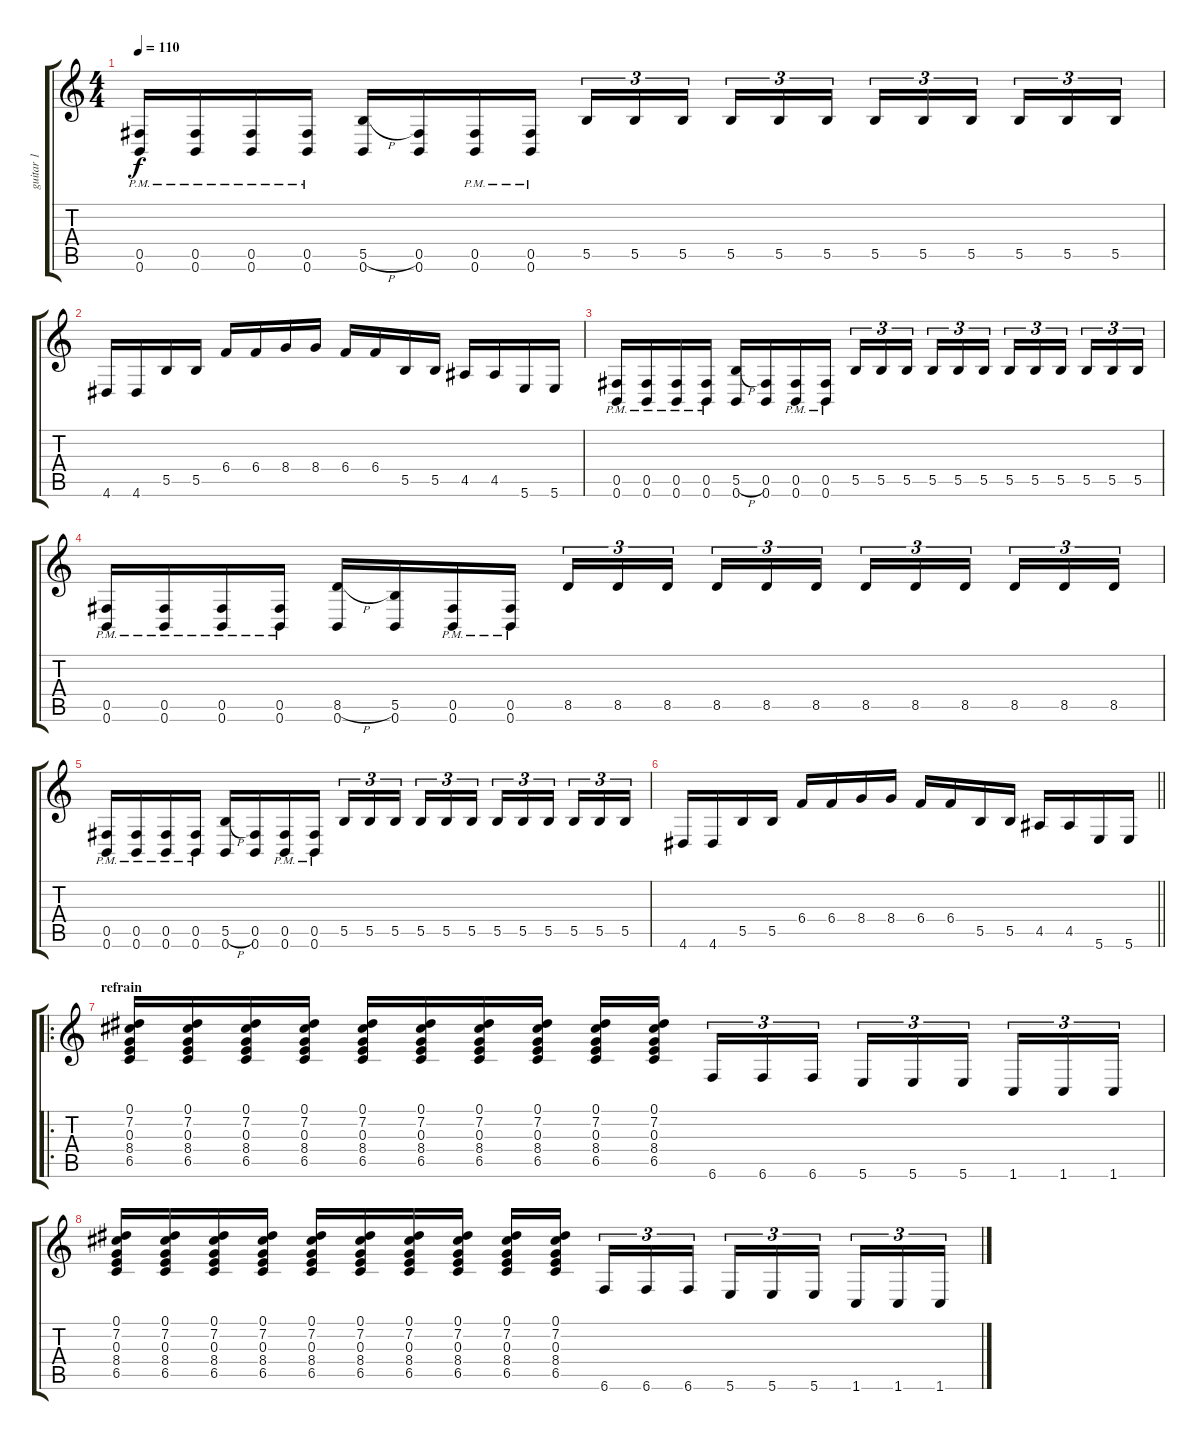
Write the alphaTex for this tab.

\track ("guitar 1" "guitar 1") {instrument distortionguitar}
\staff {score tabs}
\tuning (Db4 Ab3 E3 B2 Gb2 B1) {hide}
\ts (4 4)
\tempo 110
\clef g2
\ks c
(0.5{pm} 0.6{pm}).16{dy f} (0.5{pm} 0.6{pm}).16 (0.5{pm} 0.6{pm}).16 (0.5{pm} 0.6{pm}).16 (5.5{h} 0.6).16 (0.5 0.6).16 (0.5{pm} 0.6{pm}).16 (0.5{pm} 0.6{pm}).16 5.5.16{tu (3 2)} 5.5.16{tu (3 2)} 5.5.16{tu (3 2) beam splitsecondary} 5.5.16{tu (3 2)} 5.5.16{tu (3 2)} 5.5.16{tu (3 2)} 5.5.16{tu (3 2)} 5.5.16{tu (3 2)} 5.5.16{tu (3 2) beam splitsecondary} 5.5.16{tu (3 2)} 5.5.16{tu (3 2)} 5.5.16{tu (3 2)} |
4.6.16 4.6.16 5.5.16 5.5.16 6.4.16 6.4.16 8.4.16 8.4.16 6.4.16 6.4.16 5.5.16 5.5.16 4.5.16 4.5.16 5.6.16 5.6.16 |
(0.5{pm} 0.6{pm}).16 (0.5{pm} 0.6{pm}).16 (0.5{pm} 0.6{pm}).16 (0.5{pm} 0.6{pm}).16 (5.5{h} 0.6).16 (0.5 0.6).16 (0.5{pm} 0.6{pm}).16 (0.5{pm} 0.6{pm}).16 5.5.16{tu (3 2)} 5.5.16{tu (3 2)} 5.5.16{tu (3 2) beam splitsecondary} 5.5.16{tu (3 2)} 5.5.16{tu (3 2)} 5.5.16{tu (3 2)} 5.5.16{tu (3 2)} 5.5.16{tu (3 2)} 5.5.16{tu (3 2) beam splitsecondary} 5.5.16{tu (3 2)} 5.5.16{tu (3 2)} 5.5.16{tu (3 2)} |
(0.5{pm} 0.6{pm}).16 (0.5{pm} 0.6{pm}).16 (0.5{pm} 0.6{pm}).16 (0.5{pm} 0.6{pm}).16 (8.5{h} 0.6).16 (5.5 0.6).16 (0.5{pm} 0.6{pm}).16 (0.5{pm} 0.6{pm}).16 8.5.16{tu (3 2)} 8.5.16{tu (3 2)} 8.5.16{tu (3 2) beam splitsecondary} 8.5.16{tu (3 2)} 8.5.16{tu (3 2)} 8.5.16{tu (3 2)} 8.5.16{tu (3 2)} 8.5.16{tu (3 2)} 8.5.16{tu (3 2) beam splitsecondary} 8.5.16{tu (3 2)} 8.5.16{tu (3 2)} 8.5.16{tu (3 2)} |
(0.5{pm} 0.6{pm}).16 (0.5{pm} 0.6{pm}).16 (0.5{pm} 0.6{pm}).16 (0.5{pm} 0.6{pm}).16 (5.5{h} 0.6).16 (0.5 0.6).16 (0.5{pm} 0.6{pm}).16 (0.5{pm} 0.6{pm}).16 5.5.16{tu (3 2)} 5.5.16{tu (3 2)} 5.5.16{tu (3 2) beam splitsecondary} 5.5.16{tu (3 2)} 5.5.16{tu (3 2)} 5.5.16{tu (3 2)} 5.5.16{tu (3 2)} 5.5.16{tu (3 2)} 5.5.16{tu (3 2) beam splitsecondary} 5.5.16{tu (3 2)} 5.5.16{tu (3 2)} 5.5.16{tu (3 2)} |
\barLineRight lightlight
4.6.16 4.6.16 5.5.16 5.5.16 6.4.16 6.4.16 8.4.16 8.4.16 6.4.16 6.4.16 5.5.16 5.5.16 4.5.16 4.5.16 5.6.16 5.6.16 |
\ro
\section ("" "refrain")
(0.1 7.2 0.3 8.4 6.5).16 (0.1 7.2 0.3 8.4 6.5).16 (0.1 7.2 0.3 8.4 6.5).16 (0.1 7.2 0.3 8.4 6.5).16 (0.1 7.2 0.3 8.4 6.5).16 (0.1 7.2 0.3 8.4 6.5).16 (0.1 7.2 0.3 8.4 6.5).16 (0.1 7.2 0.3 8.4 6.5).16 (0.1 7.2 0.3 8.4 6.5).16 (0.1 7.2 0.3 8.4 6.5).16{beam splitsecondary} 6.6.16{tu (3 2)} 6.6.16{tu (3 2)} 6.6.16{tu (3 2)} 5.6.16{tu (3 2)} 5.6.16{tu (3 2)} 5.6.16{tu (3 2) beam splitsecondary} 1.6.16{tu (3 2)} 1.6.16{tu (3 2)} 1.6.16{tu (3 2)} |
(0.1 7.2 0.3 8.4 6.5).16 (0.1 7.2 0.3 8.4 6.5).16 (0.1 7.2 0.3 8.4 6.5).16 (0.1 7.2 0.3 8.4 6.5).16 (0.1 7.2 0.3 8.4 6.5).16 (0.1 7.2 0.3 8.4 6.5).16 (0.1 7.2 0.3 8.4 6.5).16 (0.1 7.2 0.3 8.4 6.5).16 (0.1 7.2 0.3 8.4 6.5).16 (0.1 7.2 0.3 8.4 6.5).16{beam splitsecondary} 6.6.16{tu (3 2)} 6.6.16{tu (3 2)} 6.6.16{tu (3 2)} 5.6.16{tu (3 2)} 5.6.16{tu (3 2)} 5.6.16{tu (3 2) beam splitsecondary} 1.6.16{tu (3 2)} 1.6.16{tu (3 2)} 1.6.16{tu (3 2)}
